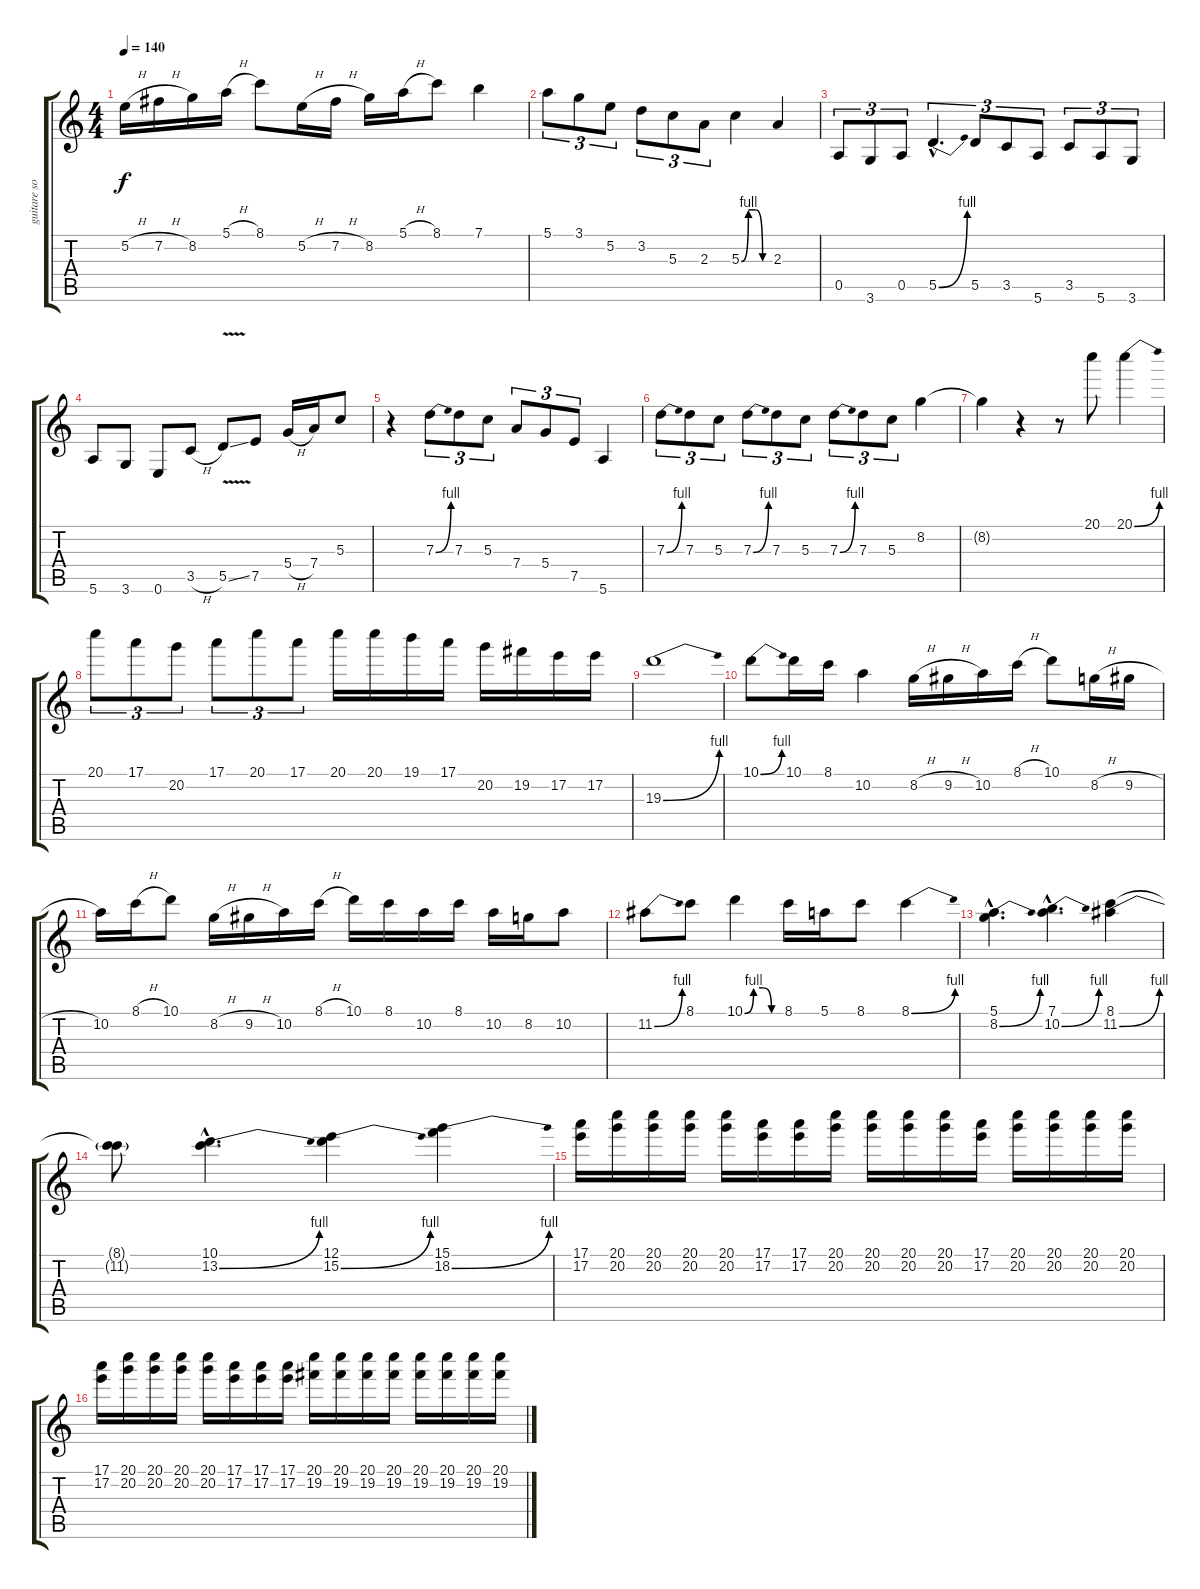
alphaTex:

\track ("guitare soliste" "guitare so") {instrument distortionguitar}
\staff {score tabs}
\tuning (E4 B3 G3 D3 A2 E2) {hide}
\ts (4 4)
\tempo 140
\clef g2
\ks c
5.2{h}.16{dy f} 7.2{h}.16 8.2.16 5.1{h}.16 8.1.8 5.2{h}.16 7.2{h}.16 8.2.16 5.1{h}.16 8.1.8 7.1.4 |
5.1.8{tu (3 2)} 3.1.8{tu (3 2)} 5.2.8{tu (3 2)} 3.2.8{tu (3 2)} 5.3.8{tu (3 2)} 2.3.8{tu (3 2)} 5.3{be (custom 0 0 15 4 30 4 45 0 60 0)}.4 2.3.4 |
0.5.8{tu (3 2)} 3.6.8{tu (3 2)} 0.5.8{tu (3 2)} 5.5{be (bend 0 0 60 4) hac}.4{d tu (3 2)} 5.5.8{tu (3 2)} 3.5.8{tu (3 2)} 5.6.8{tu (3 2)} 3.5.8{tu (3 2)} 5.6.8{tu (3 2)} 3.6.8{tu (3 2)} |
5.6.8 3.6.8 0.6.8 3.5{h}.8 5.5{v ss}.8 7.5.8 5.4{h}.16 7.4.16 5.3.8 |
r.4 7.3{be (bend 0 0 60 4)}.8{tu (3 2)} 7.3.8{tu (3 2)} 5.3.8{tu (3 2)} 7.4.8{tu (3 2)} 5.4.8{tu (3 2)} 7.5.8{tu (3 2)} 5.6.4 |
7.3{be (bend 0 0 60 4)}.8{tu (3 2)} 7.3.8{tu (3 2)} 5.3.8{tu (3 2)} 7.3{be (bend 0 0 60 4)}.8{tu (3 2)} 7.3.8{tu (3 2)} 5.3.8{tu (3 2)} 7.3{be (bend 0 0 60 4)}.8{tu (3 2)} 7.3.8{tu (3 2)} 5.3.8{tu (3 2)} 8.2.4 |
8.2{t}.4 r.4 r.8 20.1.8 20.1{be (bend 0 0 60 4)}.4 |
20.1.8{tu (3 2)} 17.1.8{tu (3 2)} 20.2.8{tu (3 2)} 17.1.8{tu (3 2)} 20.1.8{tu (3 2)} 17.1.8{tu (3 2)} 20.1.16 20.1.16 19.1.16 17.1.16 20.2.16 19.2.16 17.2.16 17.2.16 |
19.3{be (bend 0 0 60 4)}.1 |
10.1{be (bend 0 0 60 4)}.8 10.1.16 8.1.16 10.2.4 8.2{h}.16 9.2{h}.16 10.2.16 8.1{h}.16 10.1.8 8.2{h}.16 9.2{h}.16 |
10.2.16 8.1{h}.16 10.1.8 8.2{h}.16 9.2{h}.16 10.2.16 8.1{h}.16 10.1.16 8.1.16 10.2.16 8.1.16 10.2.16 8.2.16 10.2.8 |
11.2{be (bend 0 0 60 4)}.8 8.1.8 10.1{be (custom 0 0 15 4 30 4 45 0 60 0)}.4 8.1.16 5.1.16 8.1.8 8.1{be (bend 0 0 60 4)}.4 |
(5.1{hac} 8.2{be (bend 0 0 60 4) hac}).4{d} (7.1{hac} 10.2{be (bend 0 0 60 4) hac}).4{d} (8.1 11.2{be (bend 0 0 60 4)}).4 |
(8.1{t} 11.2{t}).8 (10.1{hac} 13.2{be (bend 0 0 60 4) hac}).4{d} (12.1 15.2{be (bend 0 0 60 4)}).4 (15.1 18.2{be (bend 0 0 60 4)}).4 |
(17.1 17.2).16 (20.1 20.2).16 (20.1 20.2).16 (20.1 20.2).16 (20.1 20.2).16 (17.1 17.2).16 (17.1 17.2).16 (20.1 20.2).16 (20.1 20.2).16 (20.1 20.2).16 (20.1 20.2).16 (17.1 17.2).16 (20.1 20.2).16 (20.1 20.2).16 (20.1 20.2).16 (20.1 20.2).16 |
(17.1 17.2).16 (20.1 20.2).16 (20.1 20.2).16 (20.1 20.2).16 (20.1 20.2).16 (17.1 17.2).16 (17.1 17.2).16 (17.1 17.2).16 (20.1 19.2).16 (20.1 19.2).16 (20.1 19.2).16 (20.1 19.2).16 (20.1 19.2).16 (20.1 19.2).16 (20.1 19.2).16 (20.1 19.2).16
